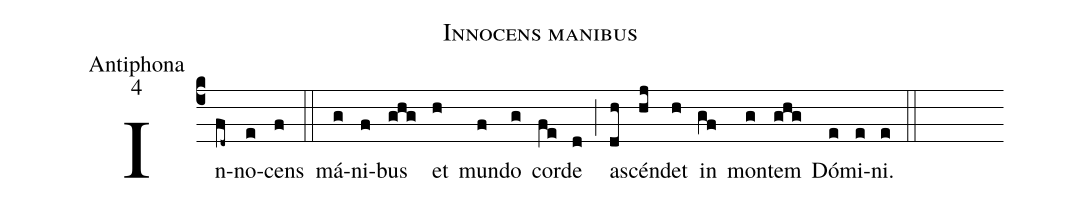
name:Innocens manibus;
office-part:Antiphona;
mode:4;
%%
(c4) In(fd~)no(e)cens(f) (::)
má(g)ni(f)bus(ghg) et(h) mun(f)do(g) cor(fe)de(d) (;) a(dh)scén(hj)det(h) in(gf) mon(g)tem(ghg) Dó(e)mi(e)ni.(e) (::)
